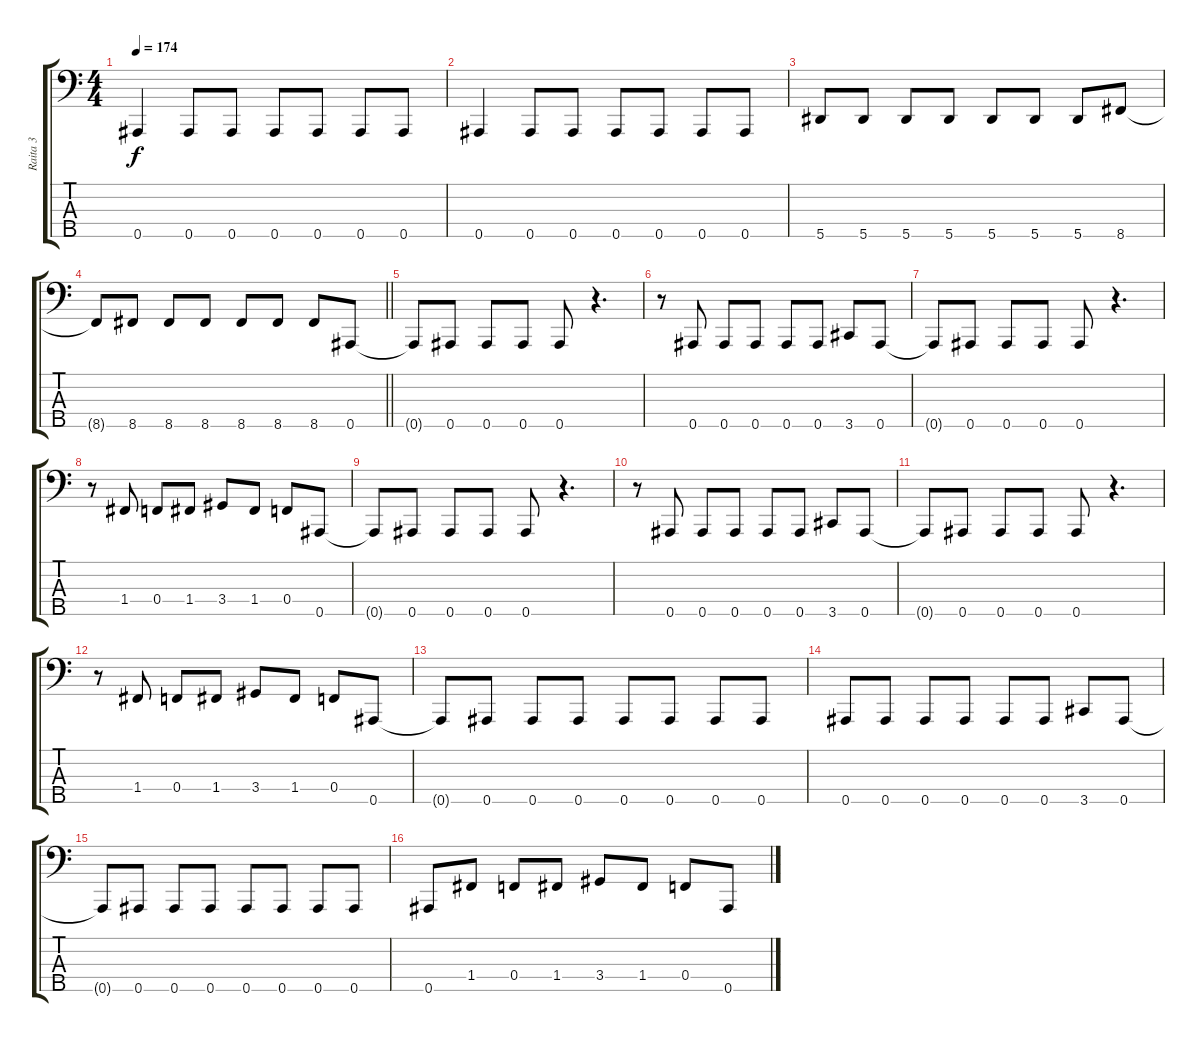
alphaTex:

\track ("Raita 3" "Raita 3") {instrument slapbass1}
\staff {score tabs}
\tuning (G2 Eb2 Bb1 F1 Bb0) {hide}
\ts (4 4)
\tempo 174
\clef f4
\ks c
0.5.4{dy f} 0.5.8 0.5.8 0.5.8 0.5.8 0.5.8 0.5.8 |
0.5.4 0.5.8 0.5.8 0.5.8 0.5.8 0.5.8 0.5.8 |
5.5.8 5.5.8 5.5.8 5.5.8 5.5.8 5.5.8 5.5.8 8.5.8 |
\barLineRight lightlight
8.5{t}.8 8.5.8 8.5.8 8.5.8 8.5.8 8.5.8 8.5.8 0.5.8 |
\section ("" "")
0.5{t}.8 0.5.8 0.5.8 0.5.8 0.5.8 r.4{d} |
r.8 0.5.8 0.5.8 0.5.8 0.5.8 0.5.8 3.5.8 0.5.8 |
0.5{t}.8 0.5.8 0.5.8 0.5.8 0.5.8 r.4{d} |
r.8 1.4.8 0.4.8 1.4.8 3.4.8 1.4.8 0.4.8 0.5.8 |
0.5{t}.8 0.5.8 0.5.8 0.5.8 0.5.8 r.4{d} |
r.8 0.5.8 0.5.8 0.5.8 0.5.8 0.5.8 3.5.8 0.5.8 |
0.5{t}.8 0.5.8 0.5.8 0.5.8 0.5.8 r.4{d} |
r.8 1.4.8 0.4.8 1.4.8 3.4.8 1.4.8 0.4.8 0.5.8 |
0.5{t}.8 0.5.8 0.5.8 0.5.8 0.5.8 0.5.8 0.5.8 0.5.8 |
0.5.8 0.5.8 0.5.8 0.5.8 0.5.8 0.5.8 3.5.8 0.5.8 |
0.5{t}.8 0.5.8 0.5.8 0.5.8 0.5.8 0.5.8 0.5.8 0.5.8 |
0.5.8 1.4.8 0.4.8 1.4.8 3.4.8 1.4.8 0.4.8 0.5.8
